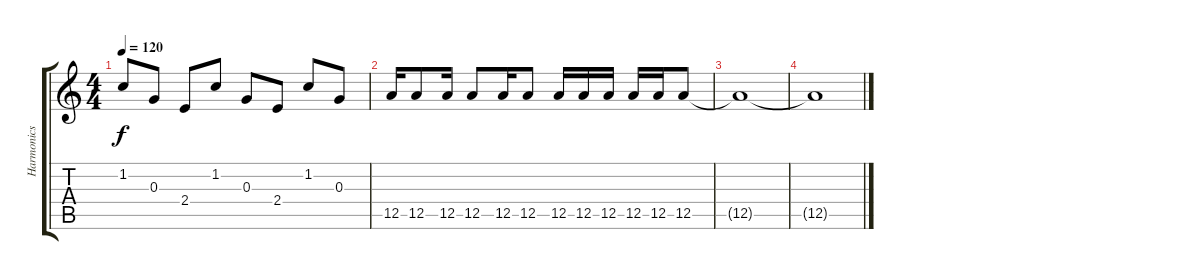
\track ("Harmonics guitar" "Harmonics ") {instrument guitarharmonics}
\staff {score tabs}
\tuning (E4 B3 G3 D3 A2 E2) {hide}
\ts (4 4)
\tempo 120
\clef g2
\ks c
1.2.8{dy f} 0.3.8 2.4.8 1.2.8 0.3.8 2.4.8 1.2.8 0.3.8 |
12.5.16 12.5.8 12.5.16 12.5.8 12.5.16 12.5.8 12.5.16 12.5.16 12.5.16 12.5.16 12.5.16 12.5.8 |
12.5{t}.1 |
12.5{t}.1
